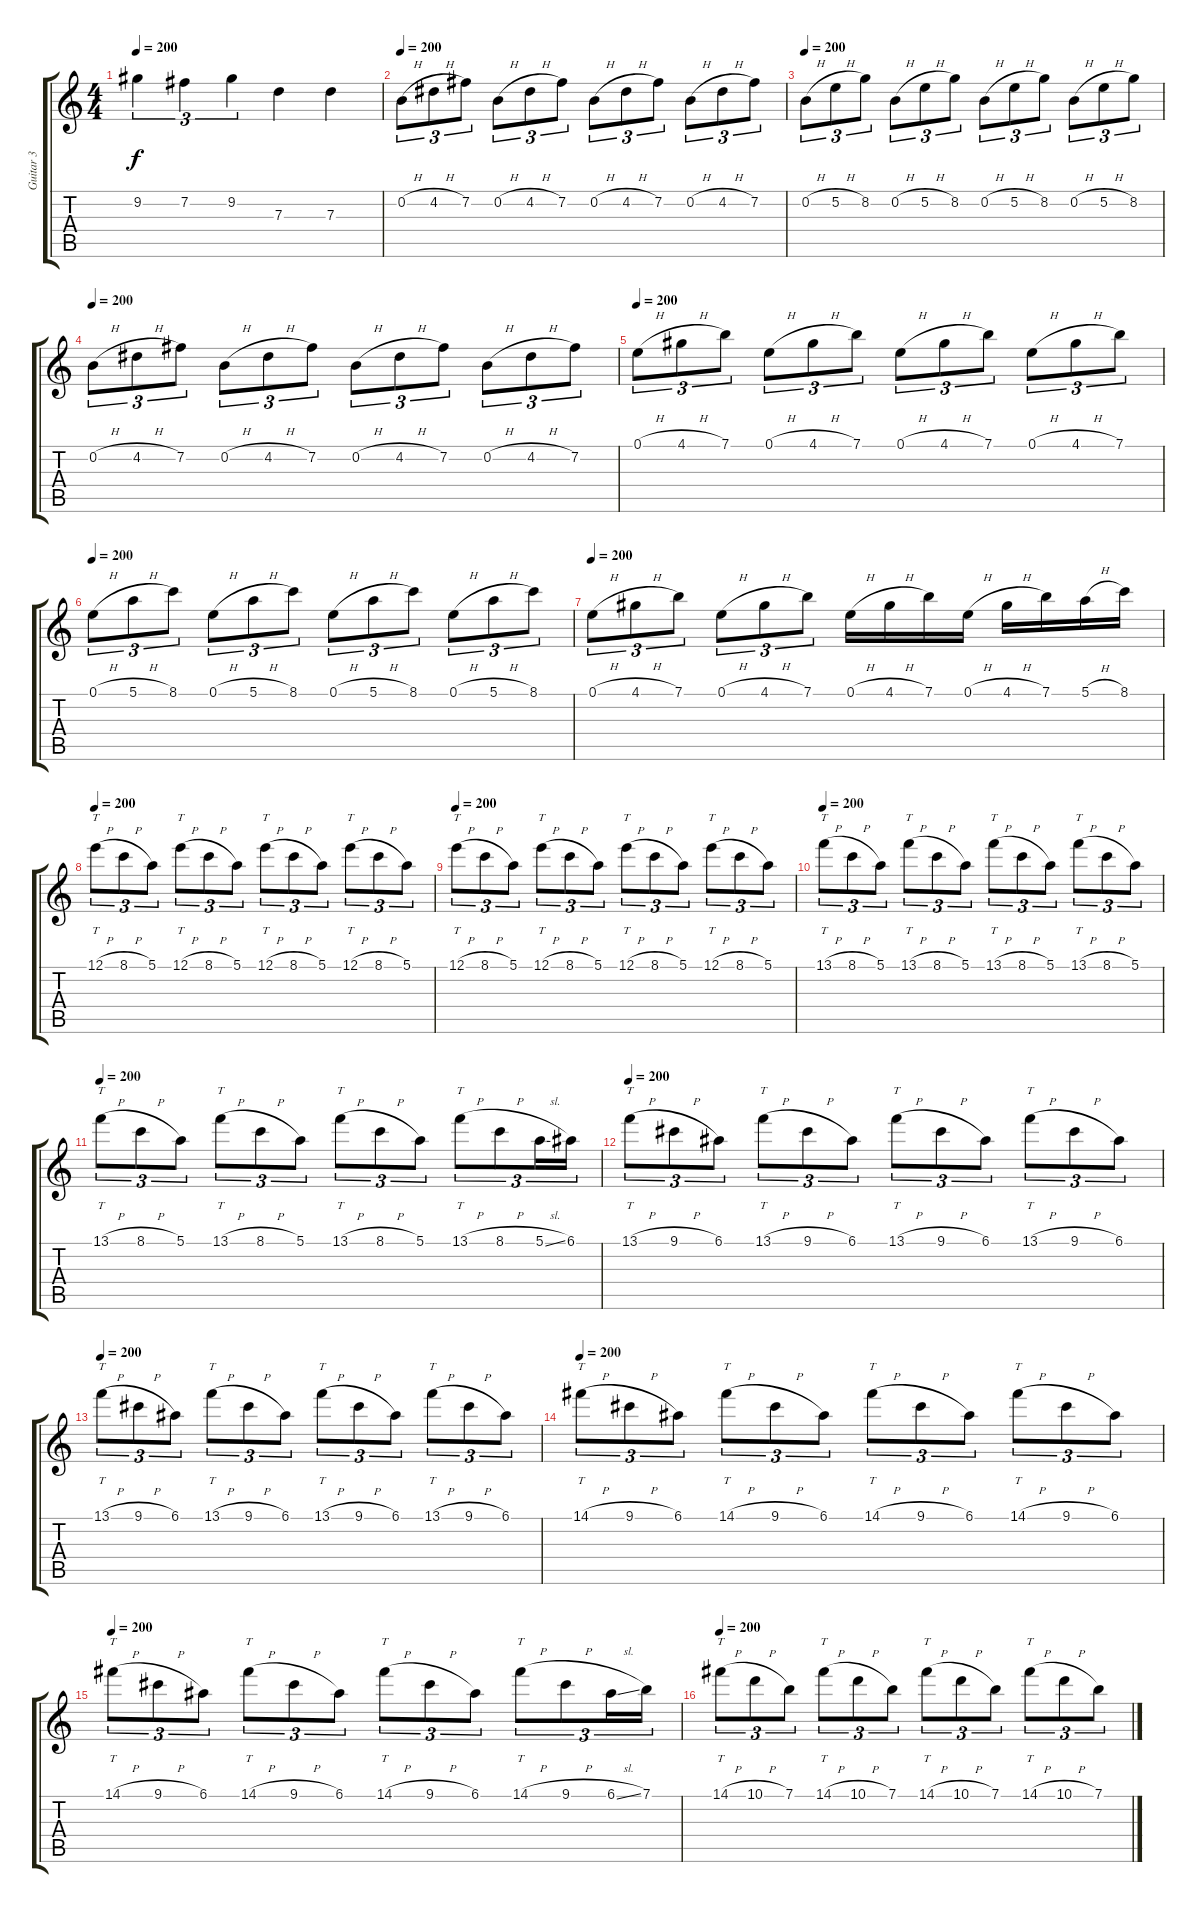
\track ("Guitar 3" "Guitar 3") {instrument distortionguitar}
\staff {score tabs}
\tuning (E4 B3 G3 D3 A2 E2) {hide}
\ts (4 4)
\tempo 200
\clef g2
\ks c
9.2.4{tu (3 2) dy f} 7.2.4{tu (3 2)} 9.2.4{tu (3 2)} 7.3.4 7.3.4 |
\tempo 200
0.2{h}.8{tu (3 2)} 4.2{h}.8{tu (3 2)} 7.2.8{tu (3 2)} 0.2{h}.8{tu (3 2)} 4.2{h}.8{tu (3 2)} 7.2.8{tu (3 2)} 0.2{h}.8{tu (3 2)} 4.2{h}.8{tu (3 2)} 7.2.8{tu (3 2)} 0.2{h}.8{tu (3 2)} 4.2{h}.8{tu (3 2)} 7.2.8{tu (3 2)} |
\tempo 200
0.2{h}.8{tu (3 2)} 5.2{h}.8{tu (3 2)} 8.2.8{tu (3 2)} 0.2{h}.8{tu (3 2)} 5.2{h}.8{tu (3 2)} 8.2.8{tu (3 2)} 0.2{h}.8{tu (3 2)} 5.2{h}.8{tu (3 2)} 8.2.8{tu (3 2)} 0.2{h}.8{tu (3 2)} 5.2{h}.8{tu (3 2)} 8.2.8{tu (3 2)} |
\tempo 200
0.2{h}.8{tu (3 2)} 4.2{h}.8{tu (3 2)} 7.2.8{tu (3 2)} 0.2{h}.8{tu (3 2)} 4.2{h}.8{tu (3 2)} 7.2.8{tu (3 2)} 0.2{h}.8{tu (3 2)} 4.2{h}.8{tu (3 2)} 7.2.8{tu (3 2)} 0.2{h}.8{tu (3 2)} 4.2{h}.8{tu (3 2)} 7.2.8{tu (3 2)} |
\tempo 200
0.1{h}.8{tu (3 2)} 4.1{h}.8{tu (3 2)} 7.1.8{tu (3 2)} 0.1{h}.8{tu (3 2)} 4.1{h}.8{tu (3 2)} 7.1.8{tu (3 2)} 0.1{h}.8{tu (3 2)} 4.1{h}.8{tu (3 2)} 7.1.8{tu (3 2)} 0.1{h}.8{tu (3 2)} 4.1{h}.8{tu (3 2)} 7.1.8{tu (3 2)} |
\tempo 200
0.1{h}.8{tu (3 2)} 5.1{h}.8{tu (3 2)} 8.1.8{tu (3 2)} 0.1{h}.8{tu (3 2)} 5.1{h}.8{tu (3 2)} 8.1.8{tu (3 2)} 0.1{h}.8{tu (3 2)} 5.1{h}.8{tu (3 2)} 8.1.8{tu (3 2)} 0.1{h}.8{tu (3 2)} 5.1{h}.8{tu (3 2)} 8.1.8{tu (3 2)} |
\tempo 200
0.1{h}.8{tu (3 2)} 4.1{h}.8{tu (3 2)} 7.1.8{tu (3 2)} 0.1{h}.8{tu (3 2)} 4.1{h}.8{tu (3 2)} 7.1.8{tu (3 2)} 0.1{h}.16 4.1{h}.16 7.1.16 0.1{h}.16 4.1{h}.16 7.1.16 5.1{h}.16 8.1.16 |
\tempo 200
12.1{h}.8{tt tu (3 2)} 8.1{h}.8{tu (3 2)} 5.1.8{tu (3 2)} 12.1{h}.8{tt tu (3 2)} 8.1{h}.8{tu (3 2)} 5.1.8{tu (3 2)} 12.1{h}.8{tt tu (3 2)} 8.1{h}.8{tu (3 2)} 5.1.8{tu (3 2)} 12.1{h}.8{tt tu (3 2)} 8.1{h}.8{tu (3 2)} 5.1.8{tu (3 2)} |
\tempo 200
12.1{h}.8{tt tu (3 2)} 8.1{h}.8{tu (3 2)} 5.1.8{tu (3 2)} 12.1{h}.8{tt tu (3 2)} 8.1{h}.8{tu (3 2)} 5.1.8{tu (3 2)} 12.1{h}.8{tt tu (3 2)} 8.1{h}.8{tu (3 2)} 5.1.8{tu (3 2)} 12.1{h}.8{tt tu (3 2)} 8.1{h}.8{tu (3 2)} 5.1.8{tu (3 2)} |
\tempo 200
13.1{h}.8{tt tu (3 2)} 8.1{h}.8{tu (3 2)} 5.1.8{tu (3 2)} 13.1{h}.8{tt tu (3 2)} 8.1{h}.8{tu (3 2)} 5.1.8{tu (3 2)} 13.1{h}.8{tt tu (3 2)} 8.1{h}.8{tu (3 2)} 5.1.8{tu (3 2)} 13.1{h}.8{tt tu (3 2)} 8.1{h}.8{tu (3 2)} 5.1.8{tu (3 2)} |
\tempo 200
13.1{h}.8{tt tu (3 2)} 8.1{h}.8{tu (3 2)} 5.1.8{tu (3 2)} 13.1{h}.8{tt tu (3 2)} 8.1{h}.8{tu (3 2)} 5.1.8{tu (3 2)} 13.1{h}.8{tt tu (3 2)} 8.1{h}.8{tu (3 2)} 5.1.8{tu (3 2)} 13.1{h}.8{tt tu (3 2)} 8.1{h}.8{tu (3 2)} 5.1{sl}.16{tu (3 2)} 6.1.16{tu (3 2)} |
\tempo 200
13.1{h}.8{tt tu (3 2)} 9.1{h}.8{tu (3 2)} 6.1.8{tu (3 2)} 13.1{h}.8{tt tu (3 2)} 9.1{h}.8{tu (3 2)} 6.1.8{tu (3 2)} 13.1{h}.8{tt tu (3 2)} 9.1{h}.8{tu (3 2)} 6.1.8{tu (3 2)} 13.1{h}.8{tt tu (3 2)} 9.1{h}.8{tu (3 2)} 6.1.8{tu (3 2)} |
\tempo 200
13.1{h}.8{tt tu (3 2)} 9.1{h}.8{tu (3 2)} 6.1.8{tu (3 2)} 13.1{h}.8{tt tu (3 2)} 9.1{h}.8{tu (3 2)} 6.1.8{tu (3 2)} 13.1{h}.8{tt tu (3 2)} 9.1{h}.8{tu (3 2)} 6.1.8{tu (3 2)} 13.1{h}.8{tt tu (3 2)} 9.1{h}.8{tu (3 2)} 6.1.8{tu (3 2)} |
\tempo 200
14.1{h}.8{tt tu (3 2)} 9.1{h}.8{tu (3 2)} 6.1.8{tu (3 2)} 14.1{h}.8{tt tu (3 2)} 9.1{h}.8{tu (3 2)} 6.1.8{tu (3 2)} 14.1{h}.8{tt tu (3 2)} 9.1{h}.8{tu (3 2)} 6.1.8{tu (3 2)} 14.1{h}.8{tt tu (3 2)} 9.1{h}.8{tu (3 2)} 6.1.8{tu (3 2)} |
\tempo 200
14.1{h}.8{tt tu (3 2)} 9.1{h}.8{tu (3 2)} 6.1.8{tu (3 2)} 14.1{h}.8{tt tu (3 2)} 9.1{h}.8{tu (3 2)} 6.1.8{tu (3 2)} 14.1{h}.8{tt tu (3 2)} 9.1{h}.8{tu (3 2)} 6.1.8{tu (3 2)} 14.1{h}.8{tt tu (3 2)} 9.1{h}.8{tu (3 2)} 6.1{sl}.16{tu (3 2)} 7.1.16{tu (3 2)} |
\tempo 200
14.1{h}.8{tt tu (3 2)} 10.1{h}.8{tu (3 2)} 7.1.8{tu (3 2)} 14.1{h}.8{tt tu (3 2)} 10.1{h}.8{tu (3 2)} 7.1.8{tu (3 2)} 14.1{h}.8{tt tu (3 2)} 10.1{h}.8{tu (3 2)} 7.1.8{tu (3 2)} 14.1{h}.8{tt tu (3 2)} 10.1{h}.8{tu (3 2)} 7.1.8{tu (3 2)}
